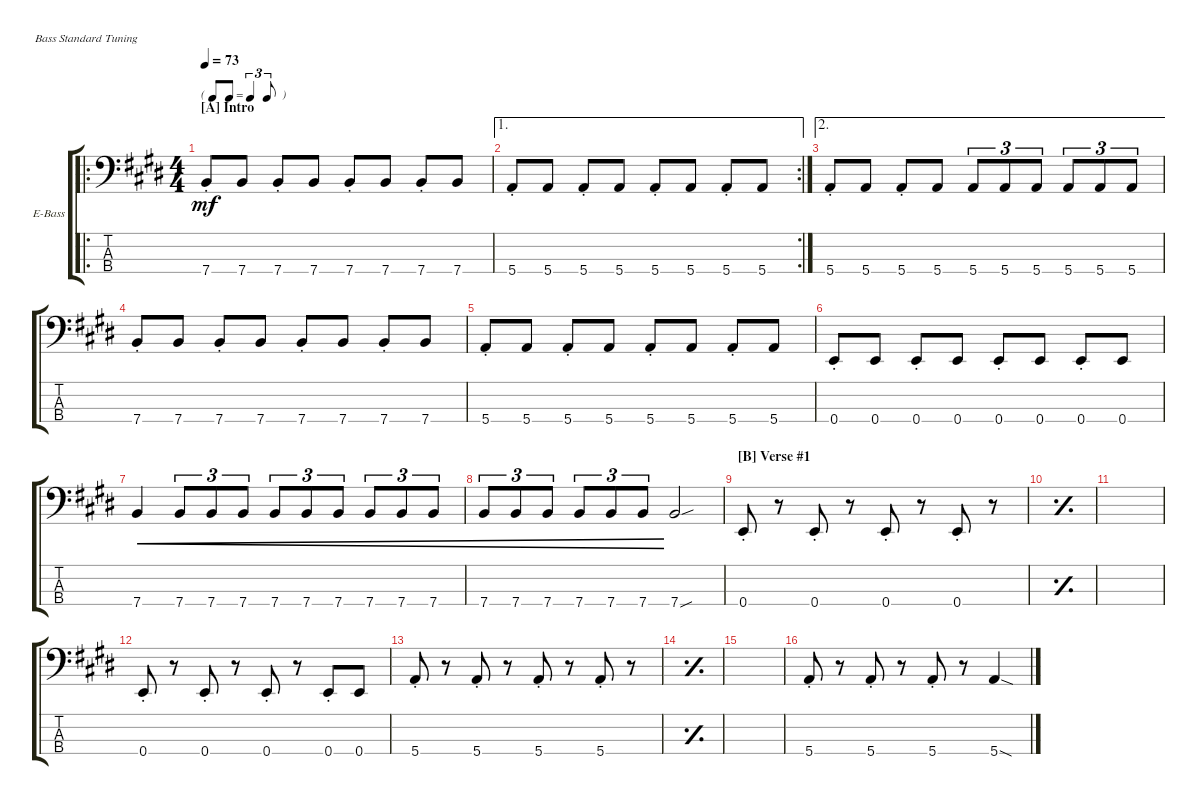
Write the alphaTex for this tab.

\defaultSystemsLayout 4
\bracketExtendMode groupsimilarinstruments
\firstSystemTrackNameOrientation horizontal
\otherSystemsTrackNameOrientation horizontal
\track ("Electric Bass" "E-Bass") {instrument electricbassfinger}
\staff {score tabs}
\tuning (G2 D2 A1 E1)
\ro
\ts (4 4)
\tf triplet8th
\section ("A" "Intro")
\tempo 73
\clef f4
\ks e
7.4{st}.8{dy mf instrument electricbassfinger} 7.4.8 7.4{st}.8 7.4.8 7.4{st}.8 7.4.8 7.4{st}.8 7.4.8 |
\ae 1
\rc 2
5.4{st}.8 5.4.8 5.4{st}.8 5.4.8 5.4{st}.8 5.4.8 5.4{st}.8 5.4.8 |
\ae 2
5.4{st}.8 5.4.8 5.4{st}.8 5.4.8 5.4.8{tu (3 2)} 5.4.8{tu (3 2)} 5.4.8{tu (3 2)} 5.4.8{tu (3 2)} 5.4.8{tu (3 2)} 5.4.8{tu (3 2)} |
7.4{st}.8 7.4.8 7.4{st}.8 7.4.8 7.4{st}.8 7.4.8 7.4{st}.8 7.4.8 |
5.4{st}.8 5.4.8 5.4{st}.8 5.4.8 5.4{st}.8 5.4.8 5.4{st}.8 5.4.8 |
0.4{st}.8 0.4.8 0.4{st}.8 0.4.8 0.4{st}.8 0.4.8 0.4{st}.8 0.4.8 |
7.4.4{cre} 7.4.8{tu (3 2) cre} 7.4.8{tu (3 2) cre} 7.4.8{tu (3 2) cre} 7.4.8{tu (3 2) cre} 7.4.8{tu (3 2) cre} 7.4.8{tu (3 2) cre} 7.4.8{tu (3 2) cre} 7.4.8{tu (3 2) cre} 7.4.8{tu (3 2) cre} |
7.4.8{tu (3 2) cre} 7.4.8{tu (3 2) cre} 7.4.8{tu (3 2) cre} 7.4.8{tu (3 2) cre} 7.4.8{tu (3 2) cre} 7.4.8{tu (3 2) cre} 7.4{sou}.2 |
\section ("B" "Verse #1")
0.4{st}.8 r.8 0.4{st}.8 r.8 0.4{st}.8 r.8 0.4{st}.8 r.8 |
\simile simple
|
|
\simile none
0.4{st}.8 r.8 0.4{st}.8 r.8 0.4{st}.8 r.8 0.4{st}.8 0.4.8 |
5.4{st}.8 r.8 5.4{st}.8 r.8 5.4{st}.8 r.8 5.4{st}.8 r.8 |
\simile simple
|
|
\simile none
5.4{st}.8 r.8 5.4{st}.8 r.8 5.4{st}.8 r.8 5.4{sod}.4
